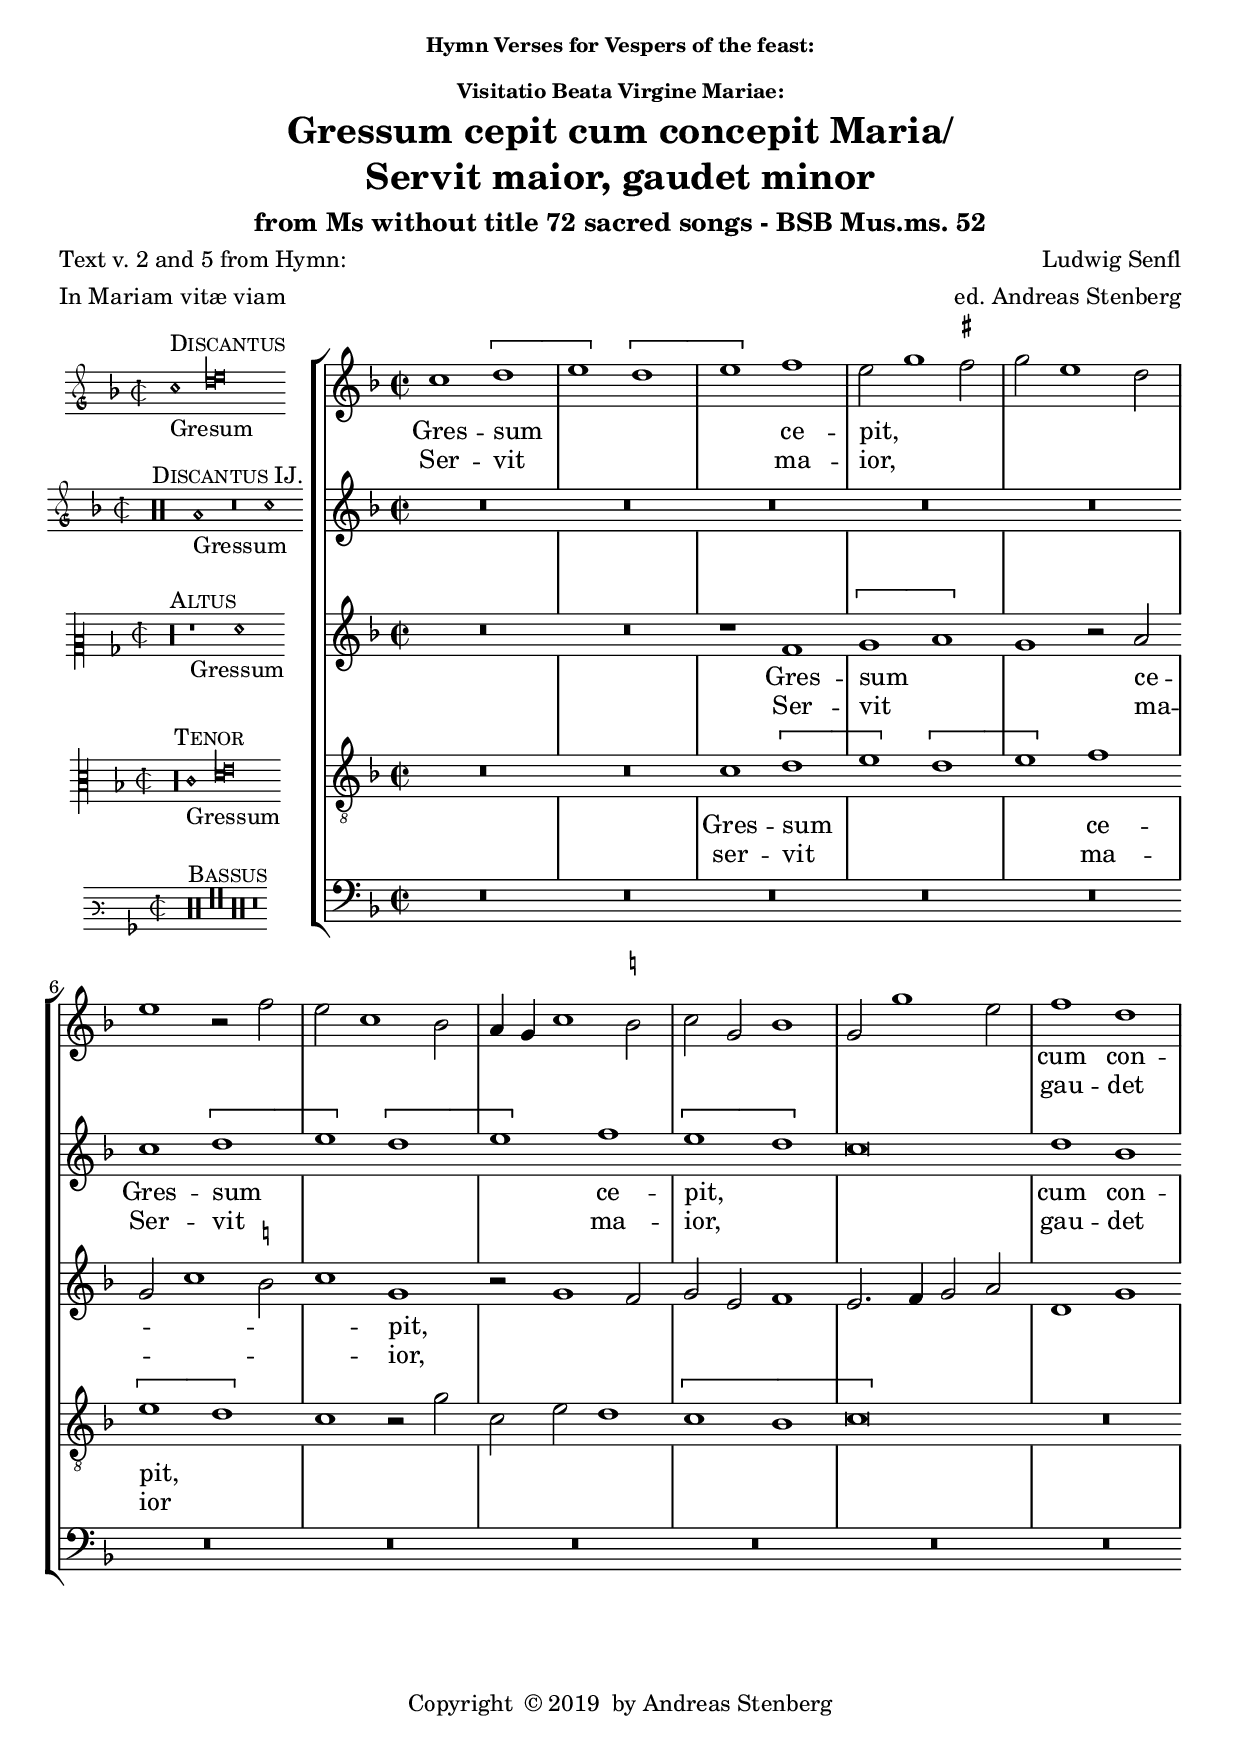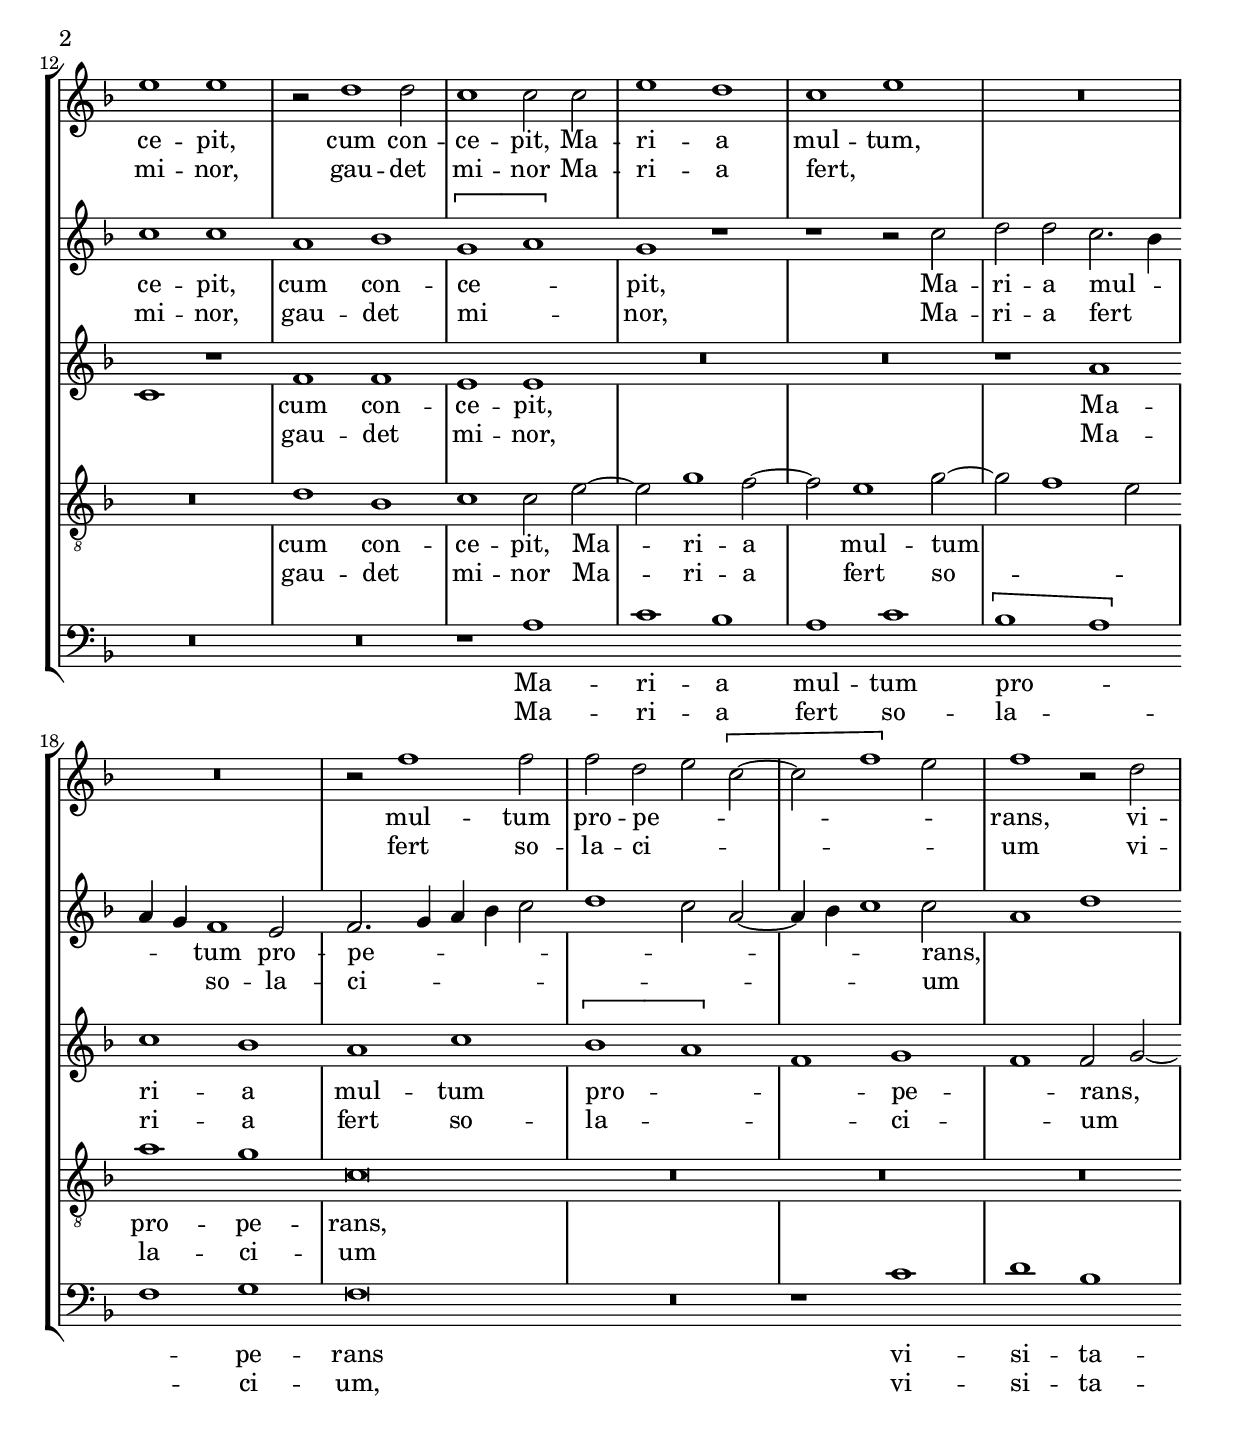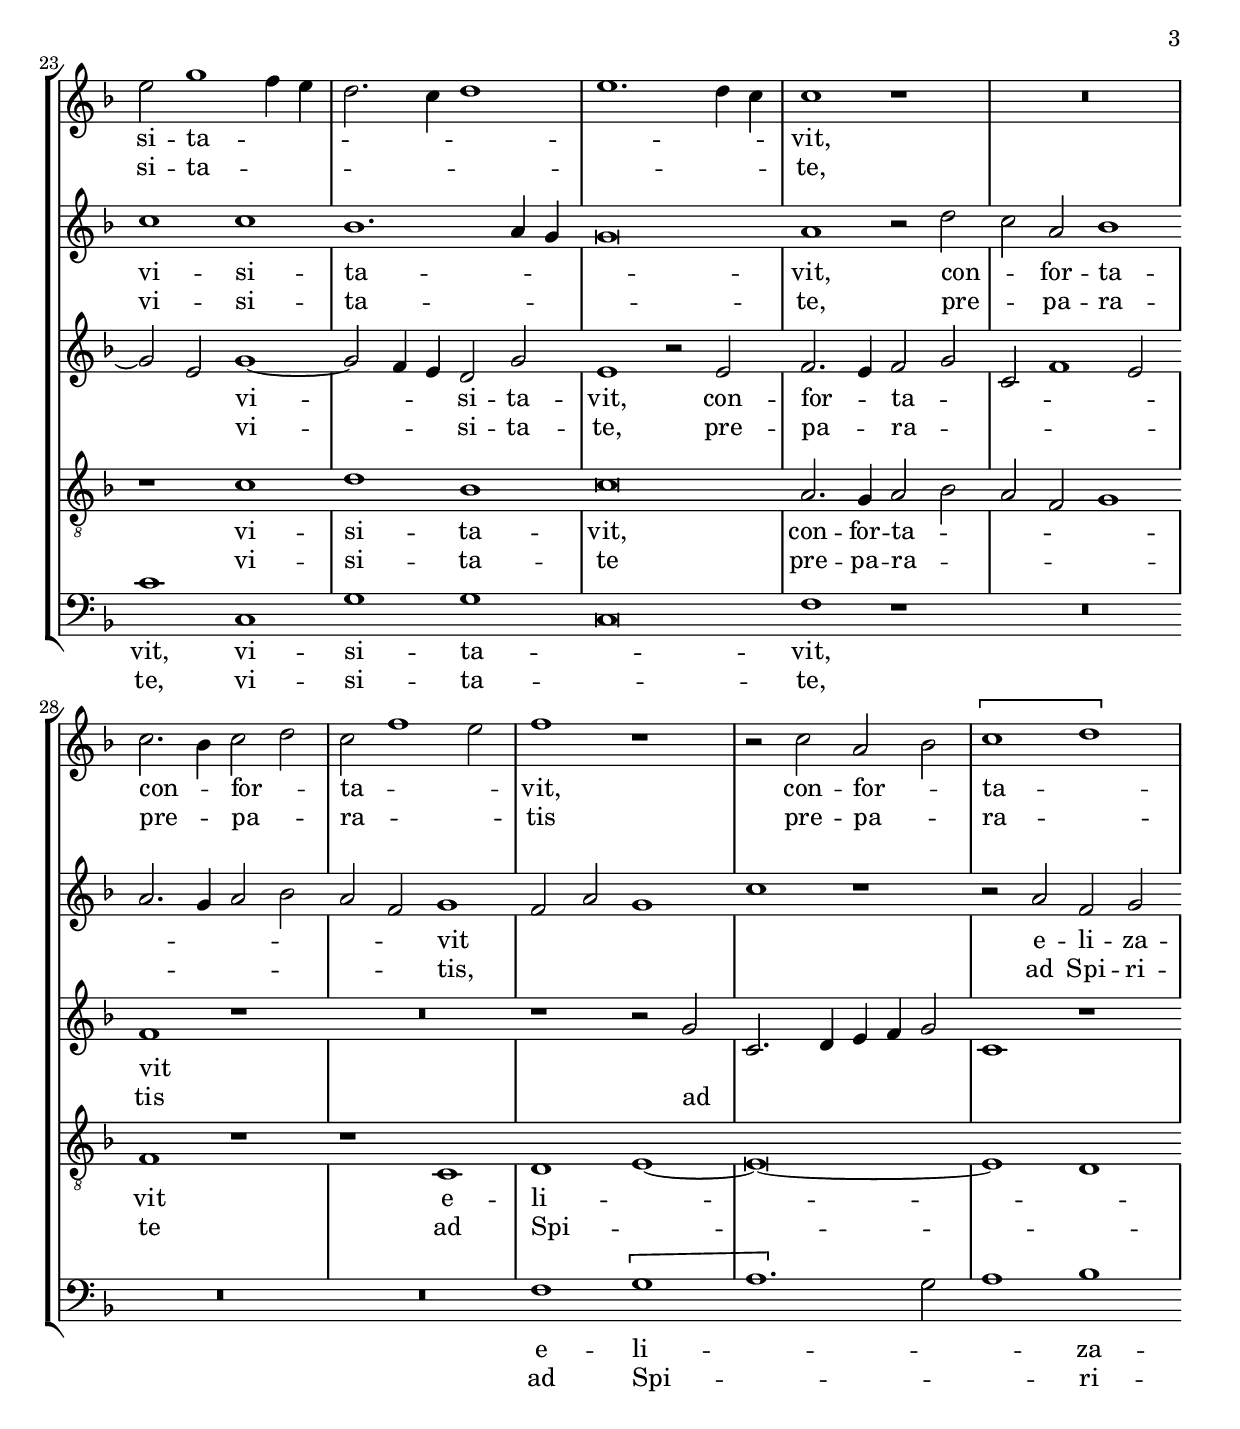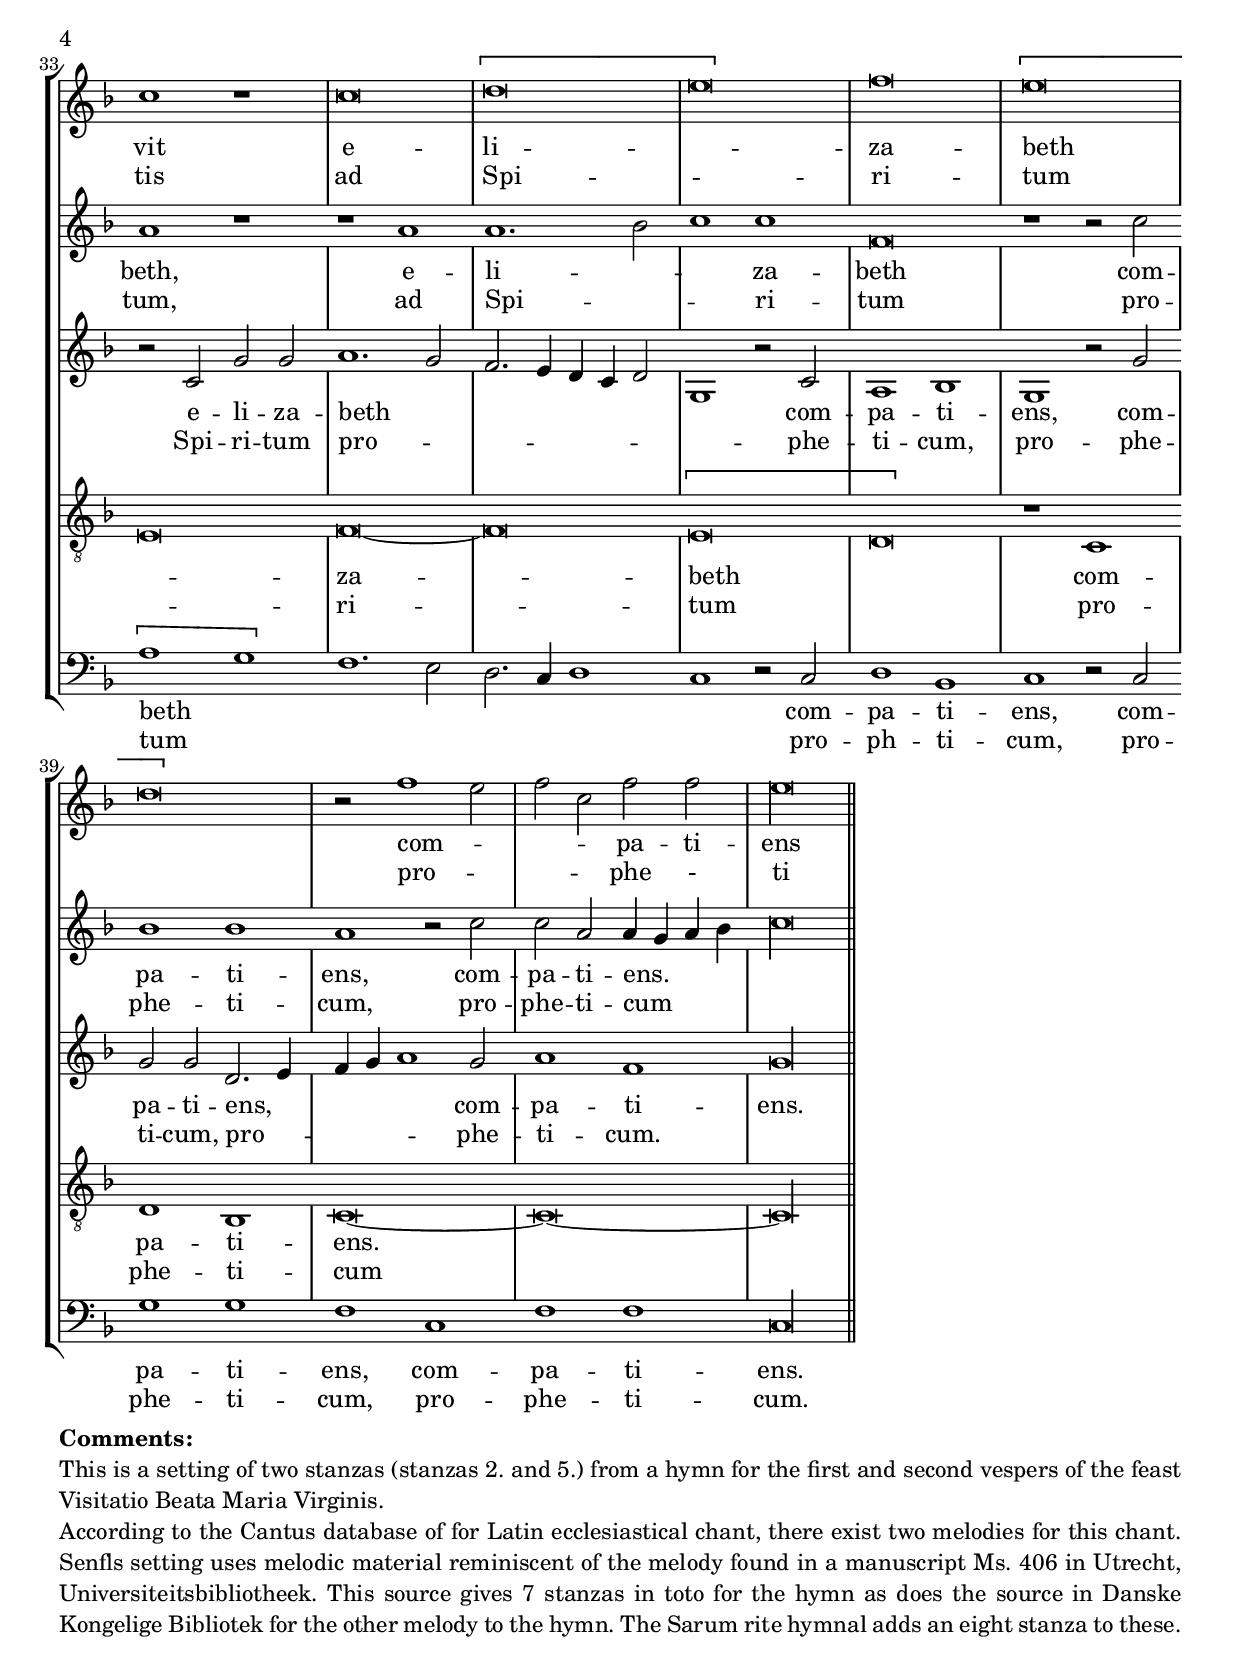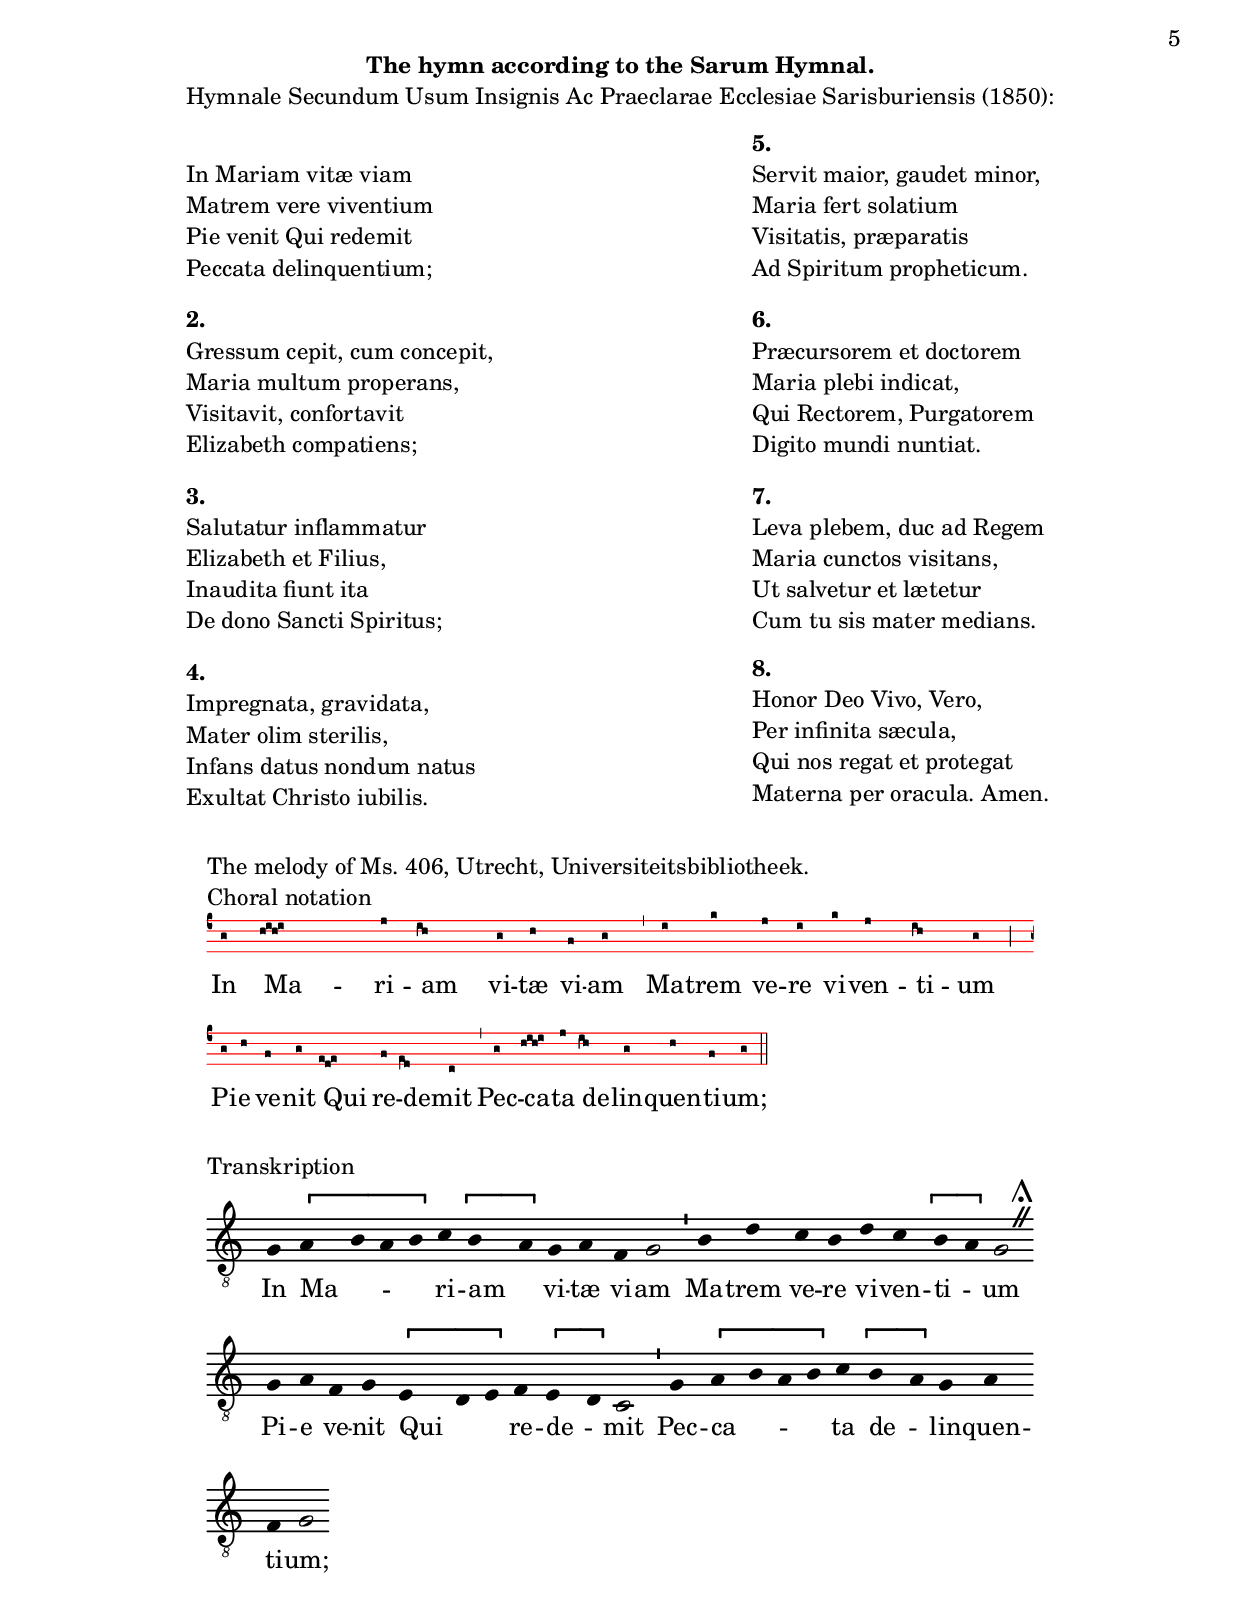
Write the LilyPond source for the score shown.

\version "2.18.0"
\include "deutsch.ly"
#(append! supported-clefs '(("mensural-f3" . ("clefs.mensural.f" 0 0))))
#(append! supported-clefs '(("petrucci-g3" . ("clefs.petrucci.g" 0 1))))
ficta = \once \set suggestAccidentals =##t
\header {
  title = \markup {
    \center-column {
      \small "Hymn Verses for Vespers of the feast:"
      \small "Visitatio Beata Virgine Mariae:"
      "Gressum cepit cum concepit Maria/"
      "Servit maior, gaudet minor"
      %      "Wann er zu nacht"
      \vspace #0.5
    }
  }
  subtitle = "from Ms without title 72 sacred songs - BSB Mus.ms. 52"
  composer = "Ludwig Senfl"
  arranger = "ed. Andreas Stenberg"
  poet = "Text v. 2 and 5 from Hymn:"
  meter ="In Mariam vitæ viam"
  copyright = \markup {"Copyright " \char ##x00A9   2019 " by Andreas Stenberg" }
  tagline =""
}
global = {
  \key f \major
}

sopMusic = \relative c'' {

  \set Score.tempoHideNote = ##t
  \tempo 1 = 76
  \time 2/2
  \set Timing.measureLength = #(ly:make-moment 4/2)
  % \override Staff.BarLine.transparent = ##t
  c1 \[d1(
  e1\] \[d1
  e1)\] f1
  e2( g1 \ficta fis2			%% end of first line in orig. Ms.
  g2 e1 d2
  e1 r2 f2
  e2 c1 b2
  a4 g4 c1 \ficta h2
  c2 g2 b1			%% end of second line.
  g2 g'1 e2)
  f1 d1
  e1 e1
  r2 d1 d2			%% end of third line (last on first page).
  c1 c2 c2
  e1 d1
  c1 e1
  R\breve*2
  r2 f1 f2			%% end of fourth line (first on second page).
  f2 d2( e2 \[c2~
  c2 f1\] e2)
  f1 r2 d2
  e2 g1( f4 e4
  d2. c4 d1			%% end of fifth line (last on second page).
  e1. d4 c4)
  c1 r1
  R\breve
  c2.( b4) c2( d2)
  c2( f1 e2)			%5 end of sixth line (first on third page).
  f1 r1
  r2 c2 a2( b2)
  \[c1( d1)\]
  c1 r1				%% end of sewenth line (last on third page).
  c\breve
  \[d\breve(
  e\breve)\]
  f\breve
  \[e\breve(
  d\breve)\]
  r2 f1( e2			%5 end of eight line (first on fourth page).
  f2 c2) f2 f2
  \cadenzaOn
  e\longa
  \revert Staff.BarLine.transparent
  \bar "||"
}
sopWords = \lyricmode {
  Gres -- sum ce -- pit,
  cum con -- ce -- pit,
  cum con -- ce -- pit,
  Ma -- ri -- a mul -- tum,
  mul -- tum pro -- pe -- rans,
  vi -- si -- ta -- vit,
  con -- for -- ta -- vit,
  con -- for -- ta -- vit e -- li -- za -- beth com -- pa -- ti -- ens
}
sopWordsII = \lyricmode {
  Ser -- vit ma -- ior,
  gau -- det mi -- nor,
  gau -- det mi -- nor
  Ma -- ri -- a fert, _ fert so -- la -- ci -- um
  vi -- si -- ta -- te, pre -- pa -- ra -- tis
  pre -- pa -- ra -- tis
  ad Spi -- ri -- tum pro -- phe - ti -- cum.
}
altoMusic = \relative c' {
  \override Staff.BarLine.transparent = ##t
  R\breve*2
  r1 f1
  \[g1( a1\]
  g1) r2 a2(
  g2 c1 \ficta h2				%% end of first line in orig. Ms.
  c1) g1(
  r2 g1 f2
  g2 e2 f1
  e2. f4 g2 a2				%% end of second line.
  d,1 g1
  c,1) r1
  f1 f1					%% end of third line (last on first page).
  e1 e1
  R\breve*2
  r1 a1
  c1 b1
  a1 c1
  \[b1( a1\]				%% end of fourth line (first on second page).
  f1) g1(
  f1) f2( g2~
  g2 e2) g1~(
  g2 f4 e4) d2 g2			%% end of fifth line (last on second page).
  e1 r2 e2
  f2.( e4) f2( g2
  c,2 f1 e2)				%% end of sixth line (first on third page).
  f1 r1
  R\breve
  r1 r2 g2(
  c,2. d4 e4 f4 g2
  c,1) r1
  r2 c2 g'2 g2				%% end of sewenth line (last on third page).
  a1.( g2
  f2. e4 d4 c4 d2
  g,1) r2 c2				%% end of eight line (fist on fourth page).
  a1 b1
  g1 r2 g'2
  g2 g2 d2.( e4
  f4 g4 a1) g2				%% end of ninth page.
  a1 f1
  g\longa
  \revert Staff.BarLine.transparent
}
altoWords = \lyricmode {
  Gres -- sum ce -- pit,
  cum con -- ce -- pit,
  Ma -- ri -- a mul -- tum pro -- pe -- rans,
  vi -- si -- ta -- vit,
  con -- for -- ta -- vit
  _ e -- li -- za -- beth com -- pa -- ti -- ens,
  com -- pa -- ti -- ens,
  com -- pa -- ti -- ens.
}
altoWordsII = \lyricmode {
  Ser -- vit ma -- ior,
  gau -- det mi -- nor,
  Ma -- ri -- a fert so -- la -- ci -- um
  vi -- si -- ta -- te,
  pre -- pa -- ra -- tis
  ad Spi -- ri -- tum pro -- phe -- ti -- cum,
  pro -- phe -- ti -- cum,
  pro -- phe -- ti -- cum.
}
tenorMusic = \relative c' {
  \clef "G_8"
  \override Staff.BarLine.transparent = ##t
  R\breve*2
  c1 \[d1(
  e1\] \[d1
  e1)\] f1
  \[e1( d1\]				%% end of first line in orig. Ms.
  c1 r2 g'2
  c,2 e2 d1
  \[c1 b1
  c\breve)\]
  R\breve*2
  d1 b1					%% end of second line (last on first page).
  c1 c2 e2~
  e2 g1 f2~
  f2 e1 g2~(
  g2 f1 e2)				%% end of third line (first on second page).
  a1 g1
  c,\breve
  R\breve*3
  r1 c1
  d1 b1					%% end of fourth line (last on second page).
  c\breve
  a2. g4 a2( b2
  a2 f2 g1)
  f1 r1					%% end of fifth line (first on third page)
  r1 c1
  d1( e1~
  e\breve~
  e1 d1
  e\breve)				%% end of sixth line (last on third page).
  f\breve~
  f\breve
  \[e\breve(
  d\breve)\]
  r1 c1					%% end of sewenth line ( first on fourth page).
  d1 b1
  \repeat unfold 2 { c\breve~ }
  c\longa
  \revert Staff.BarLine.transparent
}
tenorWords = \lyricmode {
  Gres -- sum ce -- pit,
  cum con -- ce -- pit,
  Ma -- ri -- a mul -- tum pro -- pe -- rans,
  vi -- si -- ta -- vit,
  con -- for -- ta -- vit
  e -- li -- za -- beth com -- pa -- ti -- ens.
}
tenorWordsII = \lyricmode {
  ser -- vit ma -- ior
  gau -- det mi -- nor
  Ma -- ri -- a fert so -- la -- ci -- um
  vi -- si -- ta -- te pre -- pa -- ra -- te
  ad Spi -- ri -- tum pro -- phe -- ti -- cum
}
tenorIIMusic = \relative c'' {
  \clef "G"
  \override Staff.BarLine.transparent = ##t
  R\breve*5
  c1 \[d1(
  e1\] \[d1
  e1)\] f1			%% end of first line in orig. Ms.
  \[e1( d1\]
  c\breve)
  d1 b1
  c1 c1
  a1 b				%% end of second line.
  \[g1( a1)\]
  g1 r1
  r1 r2 c2
  d2 d2 c2.( b4			%% end of third line (first on second page)
  a4 g4) f1 e2
  f2.( g4 a4 b4 c2
  d1 c2 a2~
  a4 b4 c1) c2(			%% end of fourth line.
  a1 d1)
  c1 c1
  b1.( a4 g4			%% end of fifth line (last on second page).
  g\breve)
  a1 r2 d2(
  c2) a2 b1(
  a2. g4 a2 b2			%% end of sixth line (first on third page).
  a2 f2) g1(
  f2 a2 g1
  c1) r1
  r2 a2 f2 g2
  a1 r1				%% end of sewenth line (second on third page).
  r1 a1
  a1.( b2
  c1) c1
  f,\breve
  r1 r2 c'2
  b1 b1
  a1 r2 c2
  c2 a2 a4( g4 a4 b4
  c\longa)
  \revert Staff.BarLine.transparent
}
tenorIIWords = \lyricmode {
  Gres -- sum ce -- pit,
  cum con -- ce -- pit,
  cum con -- ce -- pit,
  Ma -- ri -- a mul -- tum pro -- pe -- rans,
  vi -- si -- ta -- vit,
  con -- for -- ta -- vit
  e -- li -- za -- beth,
  e -- li -- za -- beth com -- pa -- ti -- ens,
  com -- pa -- ti -- ens.
}
tenorIIWordsII = \lyricmode {
  Ser -- vit ma -- ior,
  gau -- det mi -- nor,
  gau -- det mi -- nor,
  Ma -- ri -- a fert so -- la -- ci -- um
  vi -- si -- ta -- te,
  pre -- pa -- ra -- tis,
  ad Spi  -- ri -- tum,
  ad Spi -- ri -- tum pro -- phe -- ti -- cum,
  pro -- phe -- ti -- cum
}
bassMusic = \relative c {
  \override Staff.BarLine.transparent = ##t
  R\breve*13			%% end of first line (last on first page).
  r1 a'1
  c1 b1
  a1 c1
  \[b1( a1\]
  f1) g1
  f\breve			%% end of second line (first on second page).
  R\breve
  r1 c'1
  d1 b1
  c1 c,1
  g'1 g1(			%% end of third line (last on second page).
  c,\breve)
  f1 r1
  R\breve*3
  f1 \[g1(
  a1.\] g2			%% end of fourth line (firat on third page).
  a1) b1
  \[a1( g1\]			%% end of fifth lie (last on third page).
  f1. e2
  d2. c4 d1
  c1) r2 c2
  d1 b1
  c1 r2 c2
  g'1 g1
  f1 c1
  f1 f1
  c\longa
  \revert Staff.BarLine.transparent
}
bassWords = \lyricmode {
  %Gres -- sum ce -- pit cum con -- ce -- pit,
  Ma -- ri -- a mul -- tum pro -- pe -- rans vi -- si -- ta -- vit,
  vi -- si -- ta -- vit,
  %con -- for -- ta -- vit
  e -- li -- za -- beth com -- pa -- ti -- ens,
  com -- pa -- ti -- ens,
  com -- pa -- ti -- ens.
}
bassWordsII = \lyricmode {
  Ma -- ri -- a fert so -- la -- ci -- um,
  vi -- si -- ta -- te,
  vi -- si -- ta -- te,
  ad Spi -- ri -- tum pro -- ph -- ti -- cum,
  pro -- phe -- ti -- cum,
  pro -- phe -- ti -- cum.
}
incipitDiscantus = \markup {
  \score {
    {
      %      \set Staff.instrumentName = #"Tenor "
      \override NoteHead.style = #'neomensural
      \override Rest.style = #'neomensural
      \override Staff.TimeSignature.style = #'mensural
      \cadenzaOn
      \clef "petrucci-g"
      \key f \major
      \time 2/2

      c''1 ^\markup { \smallCaps"Discantus"} _"Gresum"
      \[d''1 e''1\]
    }
    \layout {
      \context {
        \Voice
        \remove "Ligature_bracket_engraver"
        \consists "Mensural_ligature_engraver"
      }
      line-width = 4.5\cm
    }
  }
}


incipitAltus = \markup {
  \score {
    {
      %      \set Staff.instrumentName = #"Tenor "
      \override NoteHead.style = #'neomensural
      \override Rest.style = #'neomensural
      \override Staff.TimeSignature.style = #'mensural
      \cadenzaOn
      \clef "petrucci-c2"
      \key f \major
      \time 2/2
      r\longa^\markup \smallCaps"Altus"
      r1  _"Gressum"
      f'1
    }
    \layout {
      \context {
        \Voice
        \remove "Ligature_bracket_engraver"
        \consists "Mensural_ligature_engraver"
      }
      line-width = 4.5\cm
    }
  }
}


incipitTenor = \markup {
  \score {
    {
      %      \set Staff.instrumentName = #"Tenor "
      \override NoteHead.style = #'neomensural
      \override Rest.style = #'neomensural
      \override Staff.TimeSignature.style = #'mensural
      \cadenzaOn
      \clef "petrucci-c3"
      \key f \major
      \time 2/2
      r\longa ^\markup \smallCaps"Tenor"
      c'1_"Gressum"
      \[d'1 e'1\]
    }
    \layout {
      \context {
        \Voice
        \remove "Ligature_bracket_engraver"
        \consists "Mensural_ligature_engraver"
      }
      line-width = 5.0\cm
    }
  }
}
incipitTenorII = \markup {
  \score {
    {
      %      \set Staff.instrumentName = #"Tenor "
      \override NoteHead.style = #'neomensural
      \override Rest.style = #'neomensural
      \override Staff.TimeSignature.style = #'mensural
      \cadenzaOn
      \clef "petrucci-g"
      \key f \major
      \time 2/2
      r\maxima ^\markup \smallCaps"Discantus IJ." a'1_"Gressum"
      r\breve
      c''1
    }
    \layout {
      \context {
        \Voice
        \remove "Ligature_bracket_engraver"
        \consists "Mensural_ligature_engraver"
      }
      line-width = 5.0\cm
    }
  }
}

incipitBassus = \markup {
  \score {
    {
      %      \set Staff.instrumentName = #"Tenor "
      \override NoteHead.style = #'neomensural
      \override Rest.style = #'neomensural
      \override Staff.TimeSignature.style = #'mensural
      \cadenzaOn
      \clef "mensural-f3"
      \key f \major
      \time 2/2
      f\maxima \rest ^\markup \smallCaps"Bassus"
      a\maxima \rest
      f\maxima \rest
      f\breve \rest
    }
    \layout {
      \context {
        \Voice
        \remove "Ligature_bracket_engraver"
        \consists "Mensural_ligature_engraver"
      }
      line-width = 4.5\cm
    }
  }
}

%% for print
\score {
  <<
    \new StaffGroup \with {
      \override VerticalAxisGroup.staff-staff-spacing = #'((basic-distance . 12))
    } <<
      \new Staff = treble <<
        \set Staff.instrumentName = \incipitDiscantus
        \new Voice = "sopranos" {
          \set  Staff.midiInstrument ="choir aahs"
          %	\voiceOne
          << \global \sopMusic >>
        }
      >>
      \new Lyrics = sopranos { s1 }
      \new Lyrics = sopranosII { s1 }

      \new Staff = tenorsII <<
        \set Staff.instrumentName = \incipitTenorII

        \clef "treble"
        \new Voice = "tenorsII" {
          \set  Staff.midiInstrument ="choir aahs"
          %	\voiceOne
          << \global \tenorIIMusic >>
        }
      >>
      \new Lyrics = "tenorsII" { s1 }
      \new Lyrics = "IItenorsII" { s1 }

      \new Staff = "medius" <<
        \set Staff.instrumentName = \incipitAltus

        \new Voice = "altos" {
          %	\voiceTwo
          \set  Staff.midiInstrument ="choir aahs"
          << \global \altoMusic >>
        }
      >>

      \new Lyrics = "altos" { s1 }
      \new Lyrics = "altosII" { s1 }

      \new Staff = tenors <<
        \set Staff.instrumentName = \incipitTenor

        \clef "treble"
        \new Voice = "tenors" {
          \set  Staff.midiInstrument ="choir aahs"
          %	\voiceOne
          << \global \tenorMusic >>
        }
      >>
      \new Lyrics = "tenors" { s1 }
      \new Lyrics = "IItenors" { s1 }

      \new Staff ="basses" {
        \set Staff.instrumentName = \incipitBassus

        \new Voice = "basses" {
          \set  Staff.midiInstrument ="choir aahs"
          \clef "bass"
          %	\voiceTwo
          << \global \bassMusic >>
        }
      }
    >>
    \new Lyrics = basses { s1 }
    \new Lyrics = bassesII { s1 }

    \context Lyrics = sopranos \lyricsto sopranos \sopWords
    \context Lyrics = sopranosII \lyricsto sopranos \sopWordsII
    \context Lyrics = altos \lyricsto altos \altoWords
    \context Lyrics = altosII \lyricsto altos \altoWordsII
    \context Lyrics = tenors \lyricsto tenors \tenorWords
    \context Lyrics = IItenors \lyricsto tenors \tenorWordsII
    \context Lyrics = tenorsII \lyricsto tenorsII \tenorIIWords
    \context Lyrics = IItenorsII \lyricsto tenorsII \tenorIIWordsII
    \context Lyrics = basses \lyricsto basses \bassWords
    \context Lyrics = bassesII \lyricsto basses \bassWordsII
  >>
  \layout {
    \context {
      \Score
      % no bars in staves
      %      \override BarLine.transparent = ##t

    }
    % the next three instructions keep the lyrics between the bar lines
    \context {
      \Lyrics
      \consists "Bar_engraver"
      \override BarLine.transparent = ##t
    }
    \context {
      \StaffGroup
      \consists "Separating_line_group_engraver"
    }
    \context {
      \Voice
      % no slurs
      \override Slur.transparent = ##t
      % Comment in the below "\remove" command to allow line
      % breaking also at those barlines where a note overlaps
      % into the next bar.  The command is commented out in this
      % short example score, but especially for large scores, you
      % will typically yield better line breaking and thus improve
      % overall spacing if you comment in the following command.
      %\remove "Forbid_line_break_engraver"
    }
    indent = 4.5\cm
  }

}
%% coments

\markup {
  \column {
    \bold "Comments:"
    \justify-string #"This is a setting of two stanzas (stanzas 2. and 5.) from a hymn for the first and second vespers of the feast Visitatio Beata Maria Virginis.

According to the Cantus database of for Latin ecclesiastical chant, there exist two melodies for this chant. Senfls setting uses melodic material reminiscent of the melody found in a manuscript Ms. 406 in Utrecht, Universiteitsbibliotheek. This source gives 7 stanzas in toto for the hymn as does the source in Danske Kongelige Bibliotek for the other melody to the hymn. 
The Sarum rite hymnal adds an eight stanza to these.
"
  }
}

\markup {
  \column {
    \fill-line {
      \bold "The hymn according to the Sarum Hymnal."
    }
    \fill-line {
      "Hymnale Secundum Usum Insignis Ac Praeclarae Ecclesiae Sarisburiensis (1850):"
    }
    \vspace #0.5
    \fill-line {
      \hspace #0.2
      \column {

        \vspace #1.0

        \justify-string #"In Mariam vitæ viam

Matrem vere viventium

Pie venit Qui redemit

Peccata delinquentium;"

        \vspace #1.0

        \bold "2."
        \justify-string #"Gressum cepit, cum concepit,

Maria multum properans,

Visitavit, confortavit

Elizabeth compatiens;"

        \vspace #1.0

        \bold "3."
        \justify-string #"Salutatur inflammatur

Elizabeth et Filius,

Inaudita fiunt ita

De dono Sancti Spiritus;"

        \vspace #1.0

        \bold "4."
        \justify-string #"Impregnata, gravidata,

Mater olim sterilis,

Infans datus nondum natus

Exultat Christo iubilis."

      }
      \hspace #0.2
      \column {

        \bold "5."
        \justify-string #"Servit maior, gaudet minor,

Maria fert solatium

Visitatis, præparatis

Ad Spiritum propheticum."

        \vspace #1.0

        \bold "6."
        \justify-string #"Præcursorem et doctorem

Maria plebi indicat,

Qui Rectorem, Purgatorem

Digito mundi nuntiat."

        \vspace #1.0

        \bold "7."
        \justify-string #"Leva plebem, duc ad Regem

Maria cunctos visitans,

Ut salvetur et lætetur

Cum tu sis mater medians."

        \vspace #1.0

        \bold"8."
        \justify-string #"Honor Deo Vivo, Vero,

Per infinita sæcula,

Qui nos regat et protegat

Materna per oracula. Amen."
      }
      \hspace #0.2
    }
  }
}

\include "gregorian.ly"
chant = \relative c' {
  g4 \[a\melisma h a h\melismaEnd\] c \[h\melisma \flexa a\melismaEnd\] g a f g2  \divisioMinima
  h4 d c h d c \[h\melisma \flexa a\melismaEnd \] g2 \break \bar "" \divisioMaior
  g4 a4 f4 g4 \[e\melisma d e\melismaEnd\]
  f4 \[e\melisma \flexa d\melismaEnd\] c2 \divisioMinima
  g'4 \[a\melisma h a h\melismaEnd\] c \[h\melisma \flexa a\melismaEnd\] g a f g2 \finalis

}
words = \lyricmode {
  In Ma -- ri -- am vi -- tæ vi -- am
  Ma -- trem ve -- re vi -- ven -- ti -- um
  Pi -- e ve -- nit Qui re -- de -- mit
  Pec -- ca -- ta de -- lin -- quen -- ti -- um;
}

\markup {
  \fill-line {
    \column {
      \vspace #1.5
      "The melody of Ms. 406, Utrecht, Universiteitsbibliotheek."
      "Choral notation"
      \score {
        <<
          \new VaticanaVoice = "cantus"  {
            \clef "vaticana-do3"
            \chant
          }
          \new Lyrics \lyricsto "cantus" {
            \words
          }
        >>
        \layout {
          line-width = #140
        }
      }

      \vspace #1.5
      "Transkription"
      \score {
        \new Staff <<
          \new Voice = "melody" { \clef "G_8" \chant }
          \new Lyrics = "one" \lyricsto melody \words
        >>
        \layout {
          \context {
            \Staff
            \remove "Time_signature_engraver"
            \remove "Bar_engraver"
            \hide Stem
          }
          \context {
            \Voice
            \override Stem.length = #0
          }
          \context {
            \Score
            barAlways = ##t
          }
          line-width =  #140
        }
      }
    }
  }
}
%% for midi
\score {
  <<
    \new StaffGroup \with {
      \override VerticalAxisGroup.staff-staff-spacing = #'((basic-distance . 12))
    } <<
      \new Staff = treble <<
        \set Staff.instrumentName = \incipitDiscantus
        \new Voice = "sopranos" {
          \set  Staff.midiInstrument ="choir aahs"
          %	\voiceOne
          << \global \sopMusic >>
        }
      >>
      \new Lyrics = sopranos { s1 }

      \new Staff = "medius" <<
        \set Staff.instrumentName = \incipitAltus

        \new Voice = "altos" {
          %	\voiceTwo
          \set  Staff.midiInstrument ="choir aahs"
          << \global \altoMusic >>
        }
      >>

      \new Lyrics = "altos" { s1 }
      \new Staff = tenors <<
        \set Staff.instrumentName = \incipitTenor

        \clef "treble"
        \new Voice = "tenors" {
          \set  Staff.midiInstrument ="choir aahs"
          %	\voiceOne
          << \global \tenorMusic >>
        }
      >>
      \new Lyrics = "tenors" { s1 }

      \new Staff = tenorsII <<
        \set Staff.instrumentName = \incipitTenorII

        \clef "treble"
        \new Voice = "tenorsII" {
          \set  Staff.midiInstrument ="choir aahs"
          %	\voiceOne
          << \global \tenorIIMusic >>
        }
      >>
      \new Lyrics = "tenorsII" { s1 }

      \new Staff ="basses" {
        \set Staff.instrumentName = \incipitBassus

        \new Voice = "basses" {
          \set  Staff.midiInstrument ="choir aahs"
          \clef "bass"
          %	\voiceTwo
          << \global \bassMusic >>
        }
      }
    >>
    \new Lyrics = basses { s1 }

    \context Lyrics = sopranos \lyricsto sopranos \sopWords
    \context Lyrics = altos \lyricsto altos \altoWords
    \context Lyrics = tenors \lyricsto tenors \tenorWords
    \context Lyrics = tenorsII \lyricsto tenorsII \tenorIIWords
    \context Lyrics = basses \lyricsto basses \bassWords
  >>

  \midi {}
}
\paper {
  ragged-bottom = ##t
  ragged-last-bottom = ##t
  ragged-last = ##t
}

%{
convert-ly.py (GNU LilyPond) 2.18.2  convert-ly.py: Processing `'...
Applying conversion: 2.15.7, 2.15.9, 2.15.10, 2.15.16, 2.15.17,
2.15.18, 2.15.19, 2.15.20, 2.15.25, 2.15.32, 2.15.39, 2.15.40,
2.15.42, 2.15.43, 2.16.0, 2.17.0, 2.17.4, 2.17.5, 2.17.6, 2.17.11,
2.17.14, 2.17.15, 2.17.18, 2.17.19, 2.17.20, 2.17.25, 2.17.27,
2.17.29, 2.17.97, 2.18.0
%}
